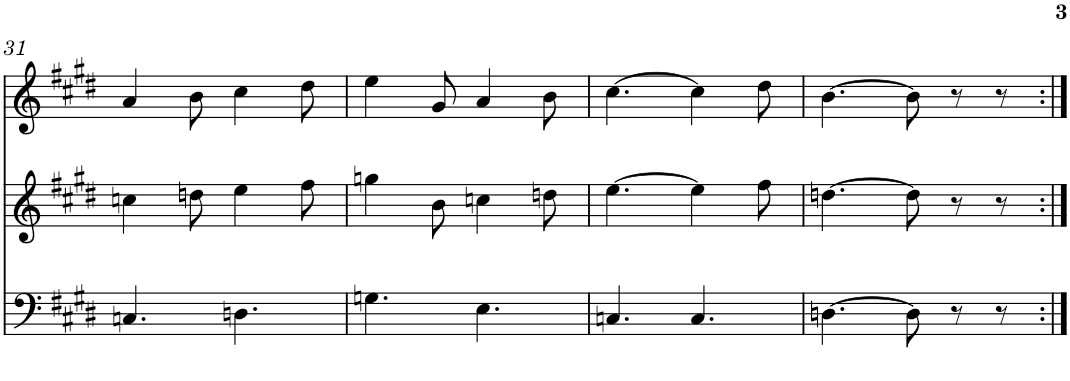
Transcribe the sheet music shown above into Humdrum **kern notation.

**kern	**kern	**kern
*part3	*part2	*part1
*staff3	*staff2	*staff1
*I"Contrabaix	*I"Gralla	*I"Saxo Alt
!!LO:PB:g=z
*clefF4	*clefG2	*clefG2
*k[f#c#g#d#]	*k[f#c#g#d#]	*k[f#c#g#d#]
*M2/4	*M2/4	*M2/4
=31	=31	=31
4.Cn/	4ccn\	4a/
.	8ddn\	8b\
[8Dn\	[8ee\	[8cc#\
4ryy	8ryy	8ryy
.	8ff#\	8dd#\
=32	=32	=32
4.Gn\	4ggn\	4ee\
.	8ee\]	8cc#\]
4D\]	8b\	8g#/
.	[8ccn\	[8a/
[8E\	8ddn\	8b\
=33	=33	=33
4.Cn/	[4.ee\	[4.cc#\
4E\]	8cc\]	8a/]
.	8ee\_	8cc#\_
[8C/	8ff#\	8dd#\
=34	=34	=34
[4.Dn\	[4.ddn\	[4.b\
4C/]	8ee\]	8cc#\]
.	8dd\]	8b\]
8D\]	8r	8r
8r	8r	8r
8r	8ryy	8ryy
=:|!	=:|!	=:|!
*-	*-	*-
